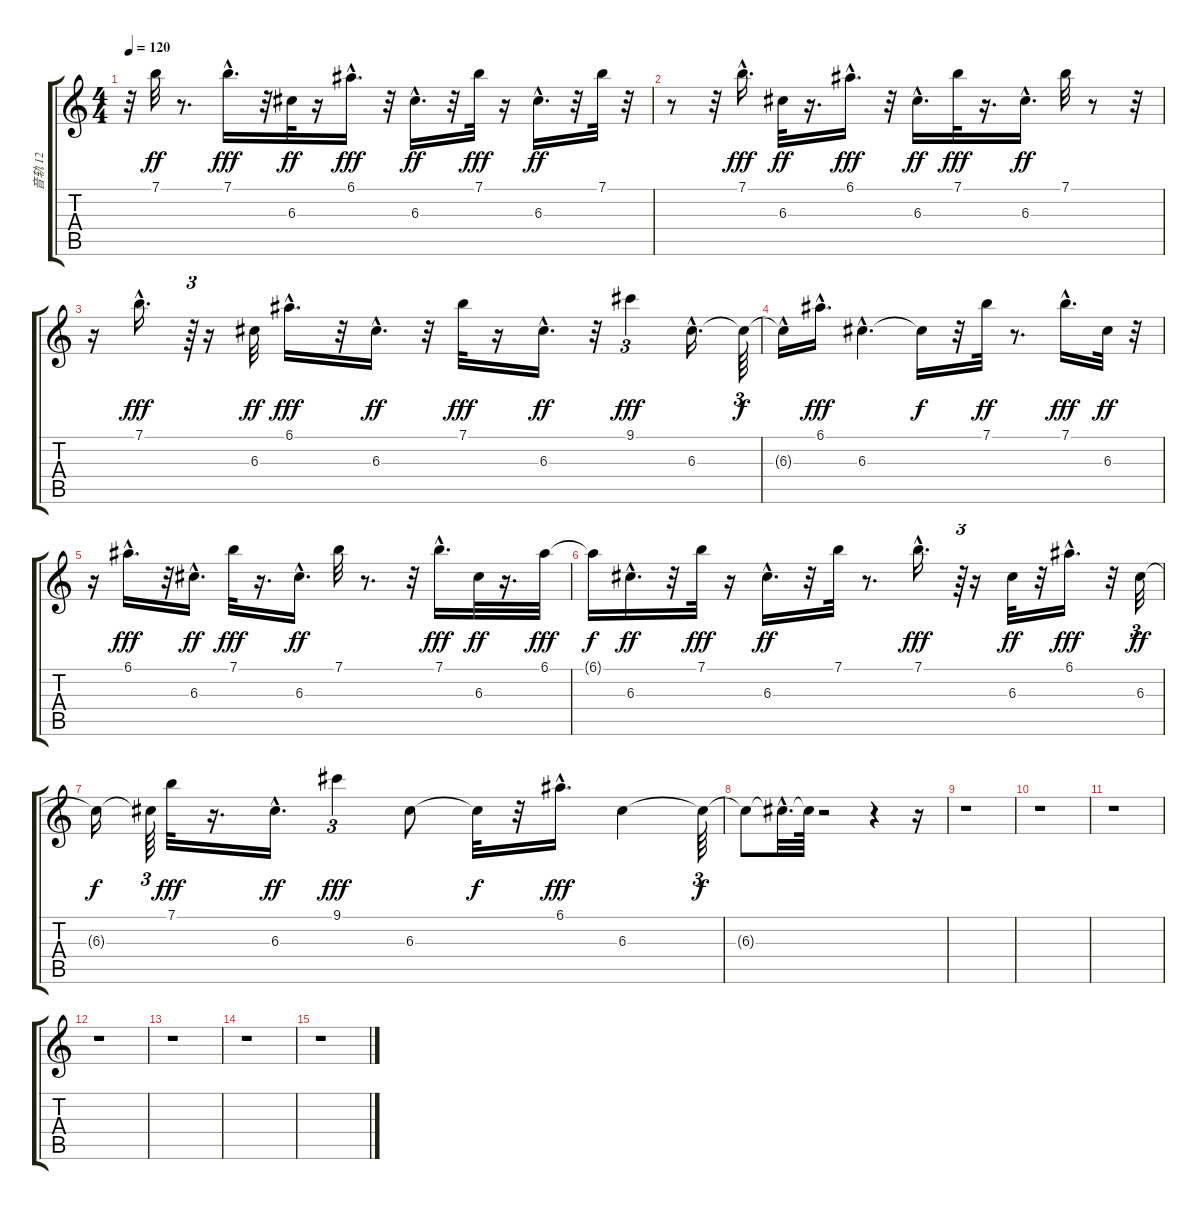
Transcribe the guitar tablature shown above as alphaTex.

\track ("音轨 12" "音轨 12") {instrument distortionguitar}
\staff {score tabs}
\tuning (E4 B3 G3 D3 A2 E2) {hide}
\ts (4 4)
\tempo 120
\clef g2
\ks c
r.32{dy ff instrument distortionguitar} 7.1.32 r.8{d} 7.1{hac}.16{d dy fff} r.32 6.3.32{dy ff} r.16 6.1{hac}.16{d dy fff} r.32 6.3{hac}.16{d dy ff} r.32 7.1.32{dy fff} r.16 6.3{hac}.16{d dy ff} r.32 7.1.32 r.32 |
r.8 r.32 7.1{hac}.16{d dy fff} 6.3.32{dy ff} r.16{d} 6.1{hac}.16{d dy fff} r.32 6.3{hac}.16{d dy ff} 7.1.32{dy fff} r.16{d} 6.3{hac}.16{d dy ff} 7.1.32 r.8 r.32 |
r.16 7.1{hac}.16{d dy fff} r.64{tu (3 2)} r.16 6.3.32{dy ff} 6.1{hac}.16{d dy fff} r.32 6.3{hac}.16{d dy ff} r.32 7.1.32{dy fff} r.16 6.3{hac}.16{d dy ff} r.32 9.1.4{tu (3 2) dy fff} 6.3{hac}.16{d} 6.3{t}.64{tu (3 2) dy f} |
6.3{hac t}.16 6.1{hac}.16{d dy fff} 6.3{hac}.4{d} 6.3{t}.16{dy f} r.32 7.1.32{dy ff} r.8{d} 7.1{hac}.16{d dy fff} 6.3.32{dy ff} r.32 |
r.16 6.1{hac}.16{d dy fff} r.32 6.3{hac}.16{d dy ff} 7.1.32{dy fff} r.16{d} 6.3{hac}.16{d dy ff} 7.1.32 r.8{d} r.32 7.1{hac}.16{d dy fff} 6.3.32{dy ff} r.16{d} 6.1.32{dy fff} |
6.1{t}.16{dy f} 6.3{hac}.16{d dy ff} r.32 7.1.32{dy fff} r.16 6.3{hac}.16{d dy ff} r.32 7.1.32 r.8{d} 7.1{hac}.16{d dy fff} r.64{tu (3 2)} r.16 6.3.32{dy ff} r.32 6.1{hac}.16{d dy fff} r.32 6.3.32{tu (3 2) dy ff} |
6.3{t}.16{dy f} 6.3{t}.64{tu (3 2)} 7.1.32{dy fff} r.16{d} 6.3{hac}.16{d dy ff} 9.1.4{tu (3 2) dy fff} 6.3.8 6.3{t}.32{dy f} r.32 6.1{hac}.16{d dy fff} 6.3.4 6.3{t}.64{tu (3 2) dy f} |
6.3{t}.8 6.3{hac t}.32{d} 6.3{t}.64 r.2 r.4 r.16 |
r.1 |
r.1 |
r.1 |
r.1 |
r.1 |
r.1 |
r.1
